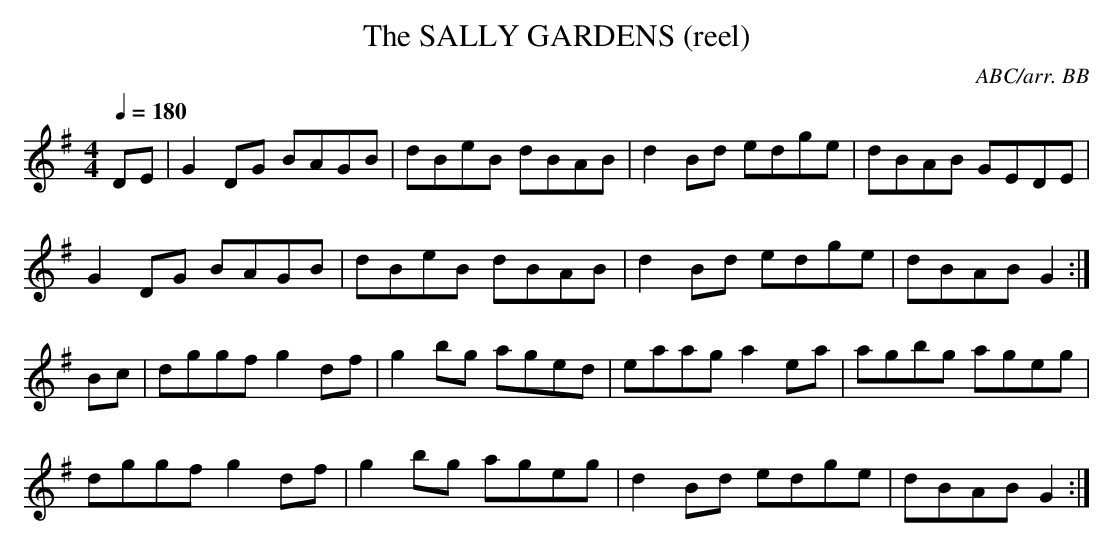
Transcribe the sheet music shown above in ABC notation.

X:1
T:SALLY GARDENS (reel), The
C:ABC/arr. BB
M:4/4
L:1/8
Q:1/4=180
K:G
DE|G2 DG BAGB|dBeB dBAB|d2 Bd edge|dBAB GEDE|
G2 DG BAGB|dBeB dBAB|d2 Bd edge|dBAB G2 :|
Bc|dggf g2 df|g2 bg aged|eaag a2 ea|agbg ageg|
dggf g2 df|g2 bg ageg|d2 Bd edge|dBAB G2 :|
